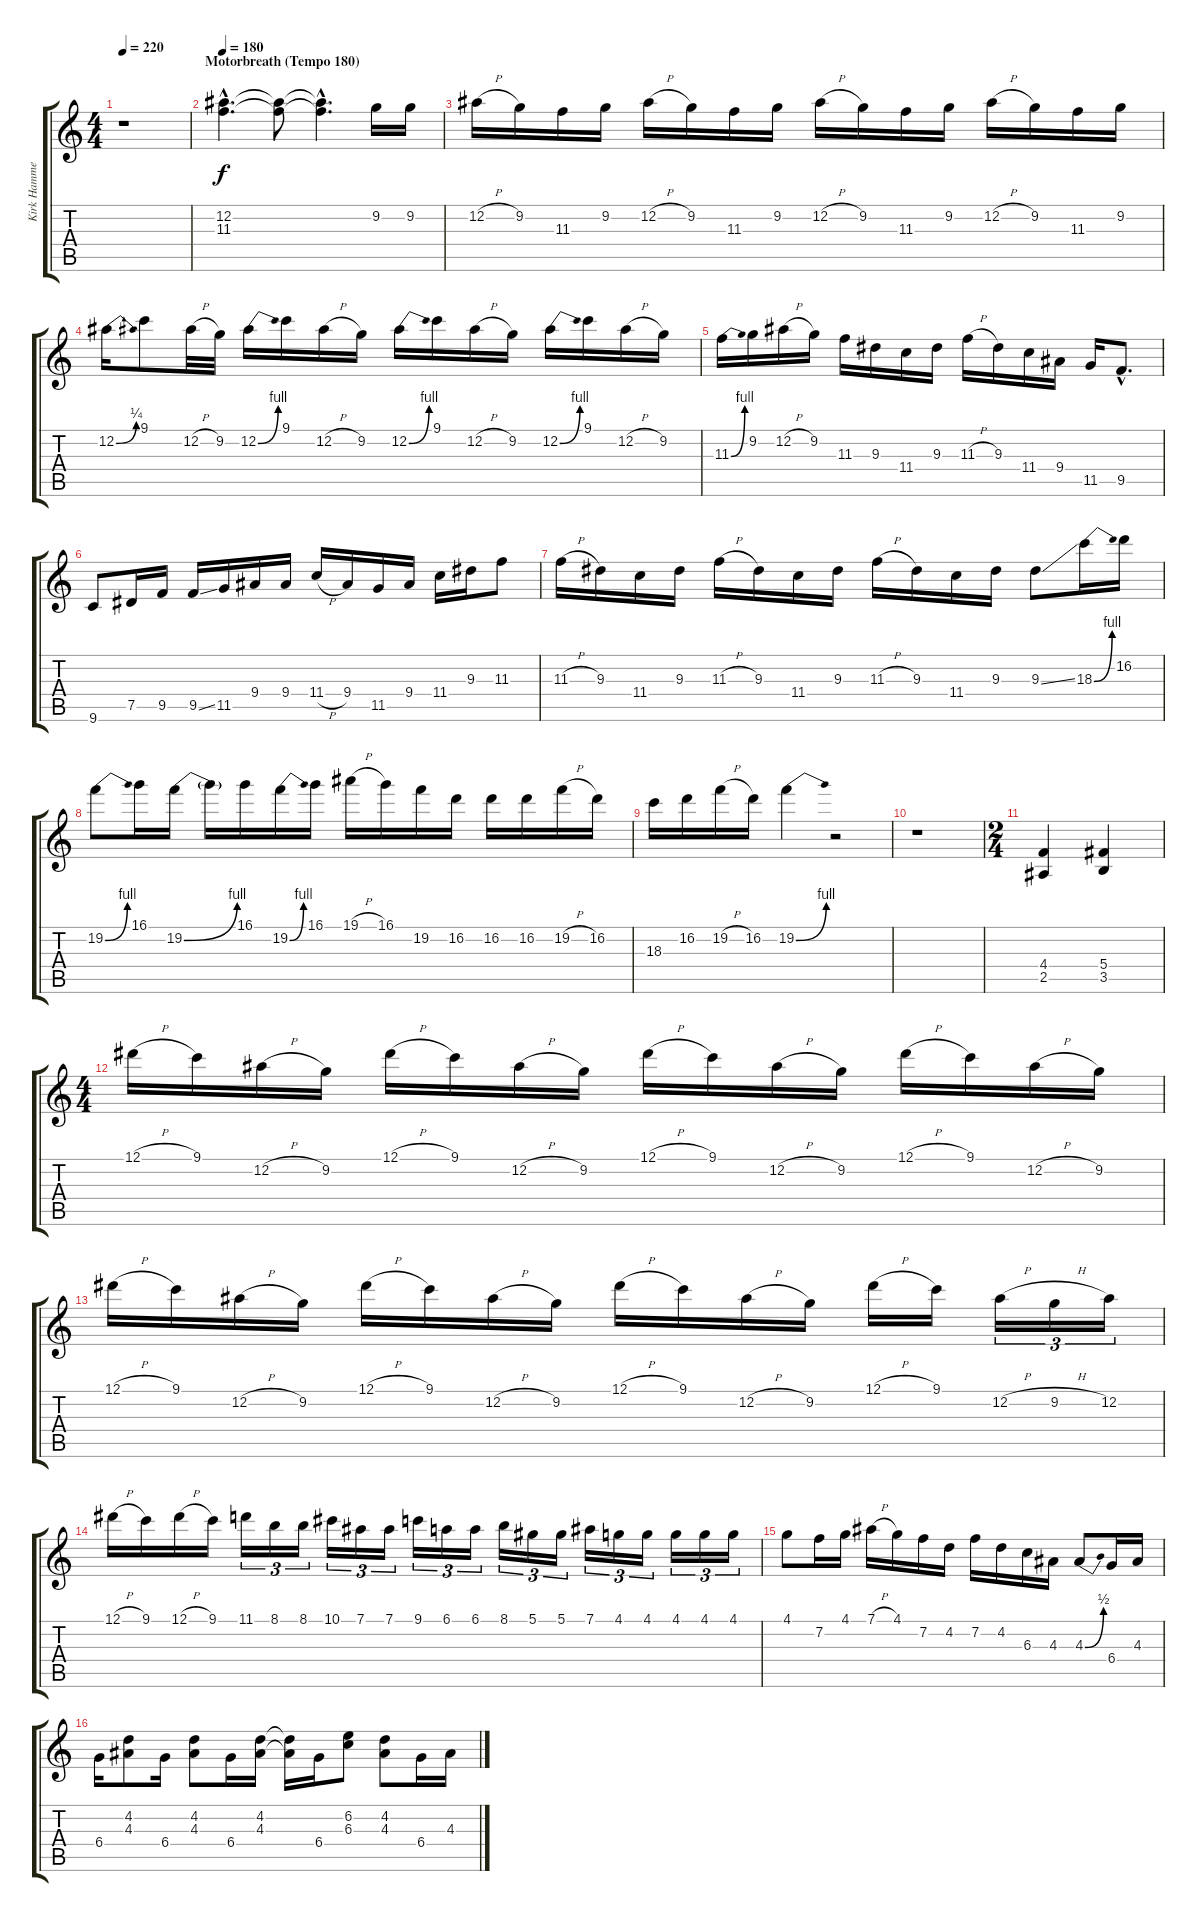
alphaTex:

\track ("Kirk Hammett (Distortion Guitar)" "Kirk Hamme") {instrument overdrivenguitar}
\staff {score tabs}
\tuning (Eb4 Bb3 Gb3 Db3 Ab2 Eb2) {hide}
\ts (4 4)
\tempo 220
\clef g2
\ks c
r.1{dy f} |
\section ("" "Motorbreath (Tempo 180)")
\tempo 180
(12.2{hac} 11.3{hac}).4{d} (12.2{t} 11.3{t}).8 (12.2{hac t} 11.3{hac t}).4{d} 9.2.16 9.2.16 |
12.2{h}.16 9.2.16 11.3.16 9.2.16 12.2{h}.16 9.2.16 11.3.16 9.2.16 12.2{h}.16 9.2.16 11.3.16 9.2.16 12.2{h}.16 9.2.16 11.3.16 9.2.16 |
12.2{be (bend 0 0 60 1)}.16 9.1.8 12.2{h}.32 9.2.32 12.2{be (bend 0 0 60 4)}.16 9.1.16 12.2{h}.16 9.2.16 12.2{be (bend 0 0 60 4)}.16 9.1.16 12.2{h}.16 9.2.16 12.2{be (bend 0 0 60 4)}.16 9.1.16 12.2{h}.16 9.2.16 |
11.3{be (bend 0 0 60 4)}.16 9.2.16 12.2{h}.16 9.2.16 11.3.16 9.3.16 11.4.16 9.3.16 11.3{h}.16 9.3.16 11.4.16 9.4.16 11.5.16 9.5{hac}.8{d} |
9.6.8 7.5.16 9.5.16 9.5{ss}.16 11.5.16 9.4.16 9.4.16 11.4{h}.16 9.4.16 11.5.16 9.4.16 11.4.16 9.3.16 11.3.8 |
11.3{h}.16 9.3.16 11.4.16 9.3.16 11.3{h}.16 9.3.16 11.4.16 9.3.16 11.3{h}.16 9.3.16 11.4.16 9.3.16 9.3{ss}.8 18.3{be (bend 0 0 60 4)}.16 16.2.16 |
19.2{be (bend 0 0 60 4)}.8 16.1.16 19.2{be (bend 0 0 60 4)}.16 19.2{t}.16 16.1.16 19.2{be (bend 0 0 60 4)}.16 16.1.16 19.1{h}.16 16.1.16 19.2.16 16.2.16 16.2.16 16.2.16 19.2{h}.16 16.2.16 |
18.3.16 16.2.16 19.2{h}.16 16.2.16 19.2{be (bend 0 0 60 4)}.4 r.2 |
r.1 |
\ts (2 4)
(4.4 2.5).4 (5.4 3.5).4 |
\ts (4 4)
12.1{h}.16 9.1.16 12.2{h}.16 9.2.16 12.1{h}.16 9.1.16 12.2{h}.16 9.2.16 12.1{h}.16 9.1.16 12.2{h}.16 9.2.16 12.1{h}.16 9.1.16 12.2{h}.16 9.2.16 |
12.1{h}.16 9.1.16 12.2{h}.16 9.2.16 12.1{h}.16 9.1.16 12.2{h}.16 9.2.16 12.1{h}.16 9.1.16 12.2{h}.16 9.2.16 12.1{h}.16 9.1.16 12.2{h}.16{tu (3 2)} 9.2{h}.16{tu (3 2)} 12.2.16{tu (3 2)} |
12.1{h}.16 9.1.16 12.1{h}.16 9.1.16 11.1.16{tu (3 2)} 8.1.16{tu (3 2)} 8.1.16{tu (3 2)} 10.1.16{tu (3 2)} 7.1.16{tu (3 2)} 7.1.16{tu (3 2)} 9.1.16{tu (3 2)} 6.1.16{tu (3 2)} 6.1.16{tu (3 2)} 8.1.16{tu (3 2)} 5.1.16{tu (3 2)} 5.1.16{tu (3 2)} 7.1.16{tu (3 2)} 4.1.16{tu (3 2)} 4.1.16{tu (3 2)} 4.1.16{tu (3 2)} 4.1.16{tu (3 2)} 4.1.16{tu (3 2)} |
4.1.8 7.2.16 4.1.16 7.1{h}.16 4.1.16 7.2.16 4.2.16 7.2.16 4.2.16 6.3.16 4.3.16 4.3{be (bend 0 0 60 2)}.8 6.4.16 4.3.16 |
6.4.16 (4.2 4.3).8 6.4.16 (4.2 4.3).8 6.4.16 (4.2 4.3).16 (4.2{t} 4.3{t}).16 6.4.16 (6.2 6.3).8 (4.2 4.3).8 6.4.16 4.3.16
